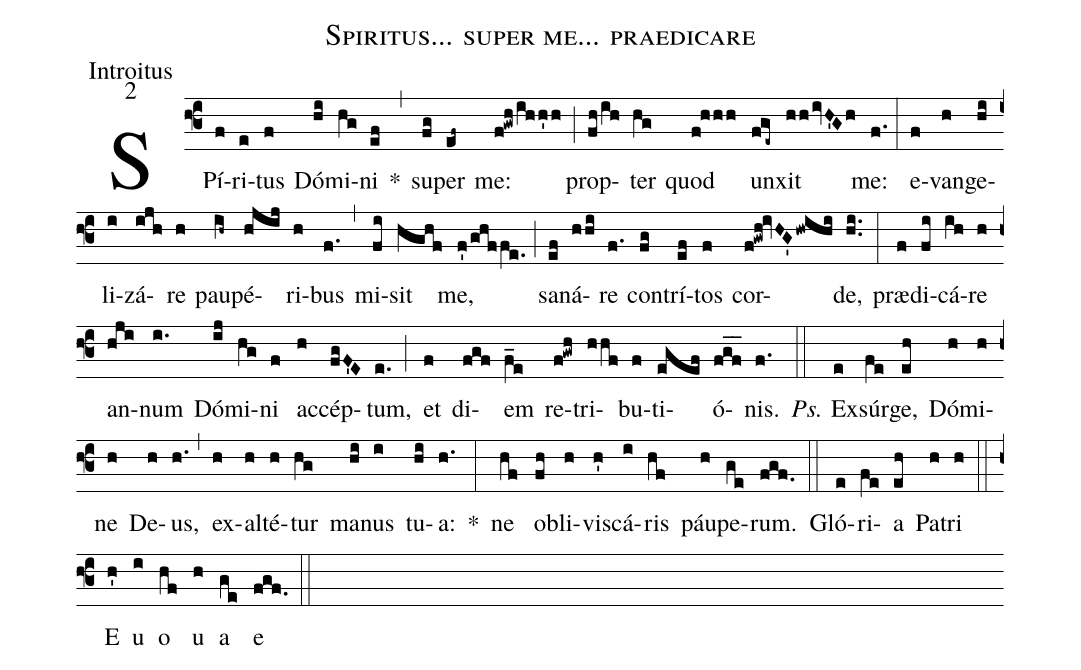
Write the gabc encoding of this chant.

name:Spiritus... super me... praedicare;
office-part:Introitus;
mode:2;
%%
(f3) SPí(f)ri(e)tus(f) Dó(hi)mi(hg)ni(ef) *(,) su(fg)per(ef~) me:(f!gwh/ihh'h) (;) prop(fh/ih)ter(hg) quod(f!hhh) un(fge~)xit(hhivH'Gh) me:(f.) (:)
e(f)van(h)ge(hi)li(i)zá(ijh)re(h) pau(ih~)pé(hjij)ri(h)bus(f.) (,) mi(fi)sit(hghf) me,(f'/ghffe.) (;) sa(ef)ná(hhi)re(f.) con(fg)trí(ef)tos(f) cor(f!gwh!ivHG'hwihi)de,(hi..) (:)
præ(f)di(fi)cá(ih)re(h) an(hji)num(i.) Dó(ij)mi(hg)ni(f) ac(h)cép(fgF'E)tum,(e.) (;) et(f) di(fgf)em(f_e) re(f!gwh)tri(hhf)bu(f)ti(egef)ó(fgf__)nis.(f.) (::)
<i>Ps.</i> Ex(e)súr(fe)ge,(eh) Dó(h)mi(h)ne(h) De(h)us,(h.) (,) ex(h)al(h)té(h)tur(hg) ma(hi)nus(i) tu(hi)a:(h.) *(:)
ne(hf) ob(fh)li(h)vis(h')cá(i)ris(hf) páu(h)pe(ge)rum.(fgf.) (::)
Gló(e)ri(fe)a(eh) Pa(h)tri(h) (::)
E(h') u(i) o(hf) u(h) a(ge) e(fgf.) (::)
